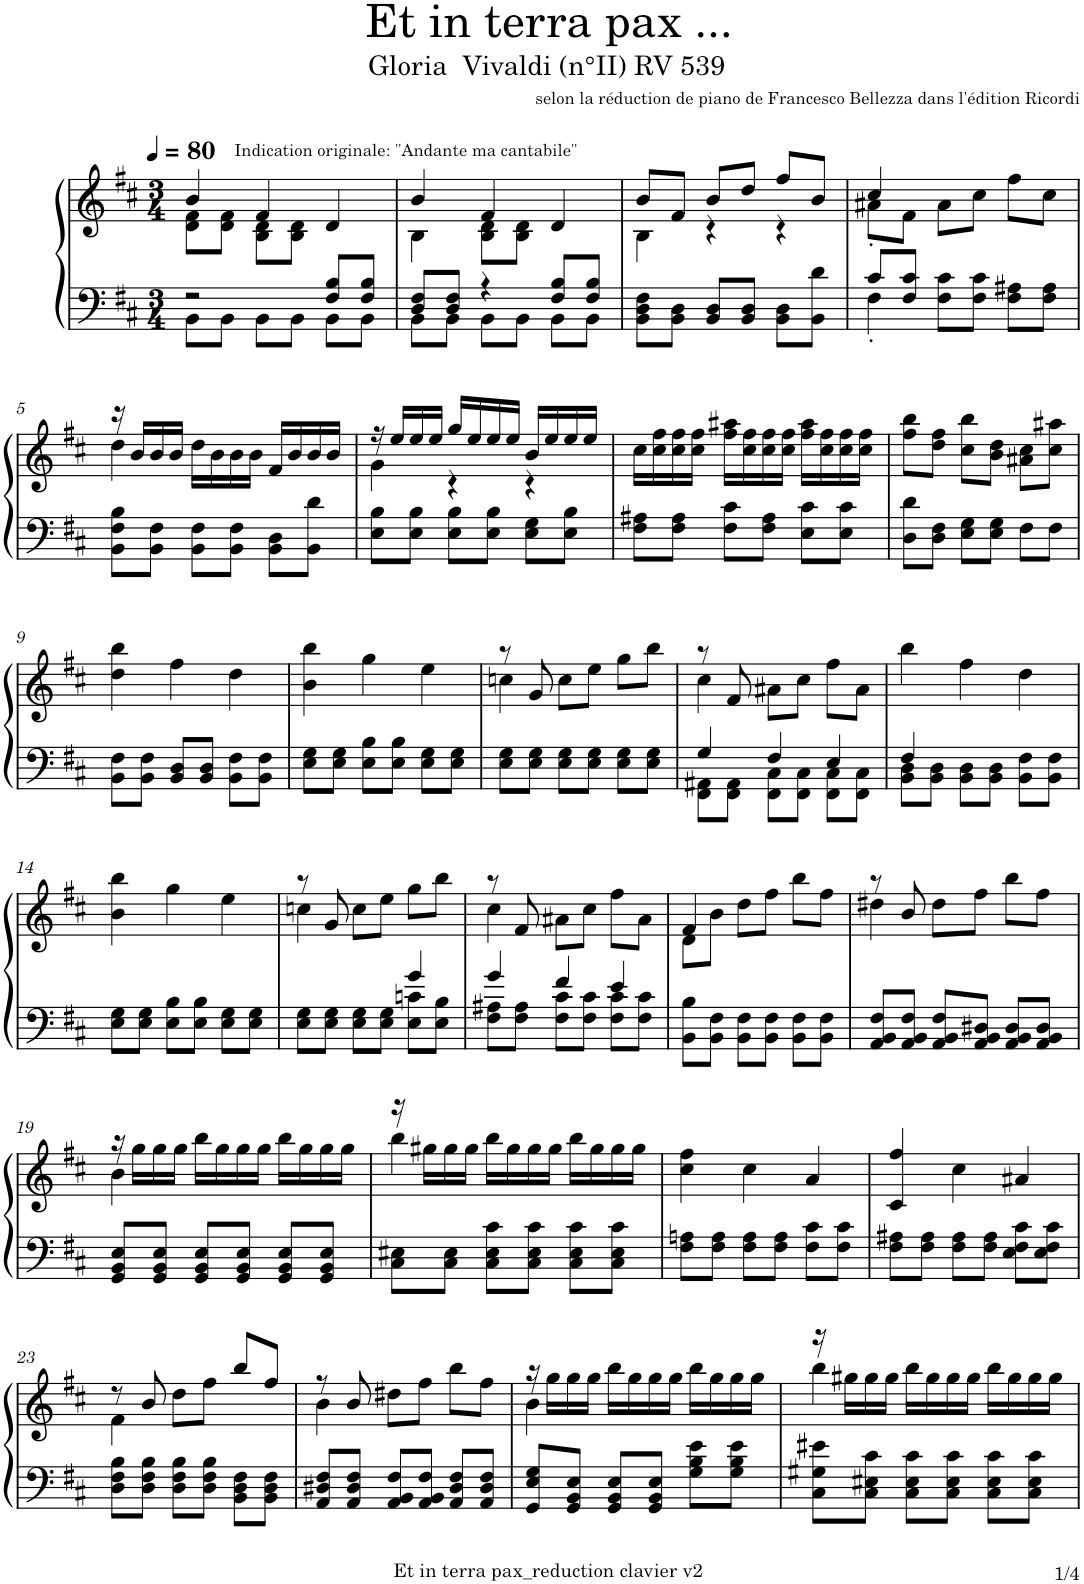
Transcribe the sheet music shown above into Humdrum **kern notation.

**kern	**kern
*part1	*part1
*staff2	*staff1
*I"Piano	*
*I'Pia.	*
*clefF4	*clefG2
*k[f#c#]	*k[f#c#]
*M3/4	*M3/4
*MM80	*MM80
=1	=1
*^	*^
2r	8BB\L	4b/	8d\ 8f#\L
!	!	!	!LO:TX:a:t=Indication originale&colon; "Andante ma cantabile"
.	8BB\J	.	8d\ 8f#\J
.	8BB\L	4f#/	8B\ 8d\L
.	8BB\J	.	8B\ 8d\J
8F#/ 8B/L	8BB\L	4d/	4ryy
8F#/ 8B/J	8BB\J	.	.
=2	=2	=2	=2
8D/ 8F#/L	8BB\L	4b/	4B\
8D/ 8F#/J	8BB\J	.	.
4r	8BB\L	4f#/	8B\ 8d\L
.	8BB\J	.	8B\ 8d\J
8F#/ 8B/L	8BB\L	4d/	4ryy
8F#/ 8B/J	8BB\J	.	.
*v	*v	*	*
=3	=3	=3
8BB\ 8D\ 8F#\L	8b/L	4B\
8BB\ 8D\J	8f#/J	.
8BB/ 8D/L	8b/L	4r
8BB/ 8D/J	8dd/J	.
8BB\ 8D\L	8ff#/L	4r
8BB\ 8d\J	8b/J	.
=4	=4	=4
*^	*	*
8c#/L	4F#'\	4cc#/	8a#X'\L
8F#/ 8c#/J	.	.	8f#\J
8F#\ 8c#\L	2ryy	8a#\L	2ryy
8F#\ 8c#\J	.	8cc#\J	.
8F#\ 8A#X\L	.	8ff#\L	.
8F#\ 8A#\J	.	8cc#\J	.
*v	*v	*	*
!!LO:LB:g=z	!!
=5	=5	=5
8BB\ 8F#\ 8B\L	16r	4dd\
.	16b/LL	.
8BB\ 8F#\J	16b/	.
.	16b/JJ	.
8BB\ 8F#\L	16dd\LL	2ryy
.	16b\	.
8BB\ 8F#\J	16b\	.
.	16b\JJ	.
8BB\ 8D\L	16f#/LL	.
.	16b/	.
8BB\ 8d\J	16b/	.
.	16b/JJ	.
=6	=6	=6
8E\ 8B\L	16r	4g\
.	16ee/LL	.
8E\ 8B\J	16ee/	.
.	16ee/JJ	.
8E\ 8B\L	16gg/LL	4r
.	16ee/	.
8E\ 8B\J	16ee/	.
.	16ee/JJ	.
8E\ 8G\L	16b/LL	4r
.	16ee/	.
8E\ 8B\J	16ee/	.
.	16ee/JJ	.
*	*v	*v
=7	=7
8F#\ 8A#X\L	16cc#\LL
.	16cc#\ 16ff#\
8F#\ 8A#\J	16cc#\ 16ff#\
.	16cc#\ 16ff#\JJ
8F#\ 8c#\L	16ff#\ 16aa#X\LL
.	16cc#\ 16ff#\
8F#\ 8A#\J	16cc#\ 16ff#\
.	16cc#\ 16ff#\JJ
8E\ 8c#\L	16ff#\ 16aa#\LL
.	16cc#\ 16ff#\
8E\ 8c#\J	16cc#\ 16ff#\
.	16cc#\ 16ff#\JJ
=8	=8
8D\ 8d\L	8ff#\ 8bb\L
8D\ 8F#\J	8dd\ 8ff#\J
8E\ 8G\L	8cc#\ 8bb\L
8E\ 8G\J	8b\ 8dd\J
8F#\L	8a#X\ 8cc#\L
8F#\J	8cc#\ 8aa#X\J
!!LO:LB:g=z
=9	=9
8BB\ 8F#\L	4dd\ 4bb\
8BB\ 8F#\J	.
8BB/ 8D/L	4ff#\
8BB/ 8D/J	.
8BB\ 8F#\L	4dd\
8BB\ 8F#\J	.
=10	=10
8E\ 8G\L	4b\ 4bb\
8E\ 8G\J	.
8E\ 8B\L	4gg\
8E\ 8B\J	.
8E\ 8G\L	4ee\
8E\ 8G\J	.
=11	=11
*	*^
8E\ 8G\L	8r	4ccn\
8E\ 8G\J	8g/	.
8E\ 8G\L	8cc\L	2ryy
8E\ 8G\J	8ee\J	.
8E\ 8G\L	8gg\L	.
8E\ 8G\J	8bb\J	.
=12	=12	=12
*^	*	*
4G/	8FF#\ 8AA#X\L	8r	4cc#\
.	8FF#\ 8AA#\J	8f#/	.
4F#/	8FF#\ 8C#\L	8a#X\L	2ryy
.	8FF#\ 8C#\J	8cc#\J	.
4E/	8FF#\ 8C#\L	8ff#\L	.
.	8FF#\ 8C#\J	8a#\J	.
*	*	*v	*v
=13	=13	=13
4F#/	8BB\ 8D\L	4bb\
.	8BB\ 8D\J	.
4ryy	8BB\ 8D\L	4ff#\
.	8BB\ 8D\J	.
4ryy	8BB\ 8F#\L	4dd\
.	8BB\ 8F#\J	.
*v	*v	*
!!LO:LB:g=z
=14	=14
8E\ 8G\L	4b\ 4bb\
8E\ 8G\J	.
8E\ 8B\L	4gg\
8E\ 8B\J	.
8E\ 8G\L	4ee\
8E\ 8G\J	.
=15	=15
*^	*^
8ryy	8E\ 8G\L	8r	4ccn\
8ryy	8E\ 8G\J	8g/	.
8ryy	8E\ 8G\L	8cc\L	2ryy
8ryy	8E\ 8G\J	8ee\J	.
4g/	8E\ 8cn\L	8gg\L	.
.	8E\ 8B\J	8bb\J	.
=16	=16	=16	=16
4g/	8F#\ 8A#X\L	8r	4cc#\
.	8F#\ 8A#\J	8f#/	.
4f#/	8F#\ 8c#\L	8a#X\L	2ryy
.	8F#\ 8c#\J	8cc#\J	.
4e/	8F#\ 8c#\L	8ff#\L	.
.	8F#\ 8c#\J	8a#\J	.
*v	*v	*	*
=17	=17	=17
8BB\ 8B\L	8d\L	4f#/
8BB\ 8F#\J	8b\J	.
8BB\ 8F#\L	8dd\L	2ryy
8BB\ 8F#\J	8ff#\J	.
8BB\ 8F#\L	8bb\L	.
8BB\ 8F#\J	8ff#\J	.
=18	=18	=18
8AA/ 8BB/ 8F#/L	8r	4dd#X\
8AA/ 8BB/ 8F#/J	8b/	.
8AA/ 8BB/ 8F#/L	8dd#\L	2ryy
8AA/ 8BB/ 8D#X/J	8ff#\J	.
8AA/ 8BB/ 8D#/L	8bb\L	.
8AA/ 8BB/ 8D#/J	8ff#\J	.
!!LO:LB:g=z	!!
=19	=19	=19
8GG/ 8BB/ 8E/L	16r	4b\
.	16gg\LL	.
8GG/ 8BB/ 8E/J	16gg\	.
.	16gg\JJ	.
8GG/ 8BB/ 8E/L	16bb\LL	4ryy
.	16gg\	.
8GG/ 8BB/ 8E/J	16gg\	.
.	16gg\JJ	.
8GG/ 8BB/ 8E/L	16bb\LL	4ryy
.	16gg\	.
8GG/ 8BB/ 8E/J	16gg\	.
.	16gg\JJ	.
=20	=20	=20
8C#\ 8E#X\L	16r	4bb\
.	16gg#X\LL	.
8C#\ 8E#\J	16gg#\	.
.	16gg#\JJ	.
8C#\ 8E#\ 8c#\L	16bb\LL	4ryy
.	16gg#\	.
8C#\ 8E#\ 8c#\J	16gg#\	.
.	16gg#\JJ	.
8C#\ 8E#\ 8c#\L	16bb\LL	4ryy
.	16gg#\	.
8C#\ 8E#\ 8c#\J	16gg#\	.
.	16gg#\JJ	.
*	*v	*v
=21	=21
8F#\ 8An\L	4cc#\ 4ff#\
8F#\ 8A\J	.
8F#\ 8A\L	4cc#\
8F#\ 8A\J	.
8F#\ 8c#\L	4a/
8F#\ 8c#\J	.
=22	=22
8F#\ 8A#X\L	4c#/ 4ff#/
8F#\ 8A#\J	.
8F#\ 8A#\L	4cc#\
8F#\ 8A#\J	.
8E\ 8F#\ 8c#\L	4a#X/
8E\ 8F#\ 8c#\J	.
!!LO:LB:g=z
=23	=23
*	*^
8D\ 8F#\ 8B\L	8r	4f#\
8D\ 8F#\ 8B\J	8b/	.
8D\ 8F#\ 8B\L	8dd\L	2ryy
8D\ 8F#\ 8B\J	8ff#\J	.
8BB\ 8D\ 8F#\L	8bb/L	.
8BB\ 8D\ 8F#\J	8ff#/J	.
=24	=24	=24
8AA/ 8D#X/ 8F#/L	8r	4b\
8AA/ 8D#/ 8F#/J	8b/	.
8AA/ 8BB/ 8F#/L	8dd#X\L	2ryy
8AA/ 8BB/ 8F#/J	8ff#\J	.
8AA/ 8D#/ 8F#/L	8bb\L	.
8AA/ 8D#/ 8F#/J	8ff#\J	.
=25	=25	=25
8GG/ 8E/ 8G/L	16r	4b\
.	16gg\LL	.
8GG/ 8BB/ 8E/J	16gg\	.
.	16gg\JJ	.
8GG/ 8BB/ 8E/L	16bb\LL	4ryy
.	16gg\	.
8GG/ 8BB/ 8E/J	16gg\	.
.	16gg\JJ	.
8G\ 8B\ 8e\L	16bb\LL	4ryy
.	16gg\	.
8G\ 8B\ 8e\J	16gg\	.
.	16gg\JJ	.
=26	=26	=26
8C#\ 8G#X\ 8e#X\L	16r	4bb\
.	16gg#X\LL	.
8C#\ 8E#X\ 8c#\J	16gg#\	.
.	16gg#\JJ	.
8C#\ 8E#\ 8c#\L	16bb\LL	4ryy
.	16gg#\	.
8C#\ 8E#\ 8c#\J	16gg#\	.
.	16gg#\JJ	.
8C#\ 8E#\ 8c#\L	16bb\LL	4ryy
.	16gg#\	.
8C#\ 8E#\ 8c#\J	16gg#\	.
.	16gg#\JJ	.
*	*v	*v
=	=
*-	*-
